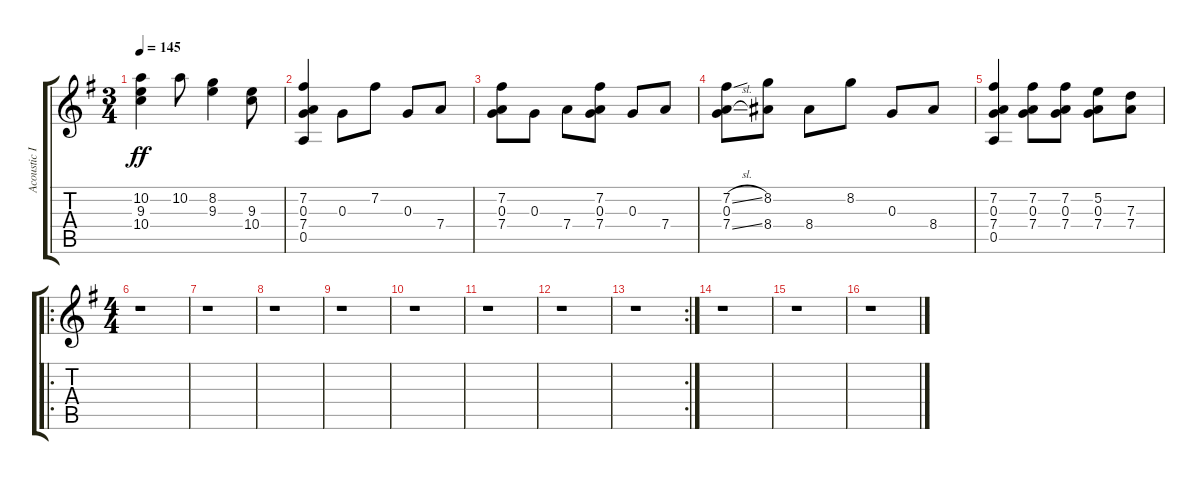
\track ("Acoustic I" "Acoustic I") {instrument acousticguitarsteel}
\staff {score tabs}
\tuning (E4 B3 G3 D3 A2 E2) {hide}
\ts (3 4)
\tempo 145
\clef g2
\ks g
(10.2 9.3 10.4).4{dy ff} 10.2.8 (8.2 9.3).4 (9.3 10.4).8 |
(7.2 0.3 7.4 0.5).4 0.3.8 7.2.8 0.3.8 7.4.8 |
(7.2 0.3 7.4).8 0.3.8 7.4.8 (7.2 0.3 7.4).8 0.3.8 7.4.8 |
(7.2{sl} 0.3 7.4{sl}).8 (8.2 8.4).8 8.4.8 8.2.8 0.3.8 8.4.8 |
(7.2 0.3 7.4 0.5).4 (7.2 0.3 7.4).8 (7.2 0.3 7.4).8 (5.2 0.3 7.4).8 (7.3 7.4).8 |
\ro
\ts (4 4)
r.1 |
r.1 |
r.1 |
r.1 |
r.1 |
r.1 |
r.1 |
\rc 2
r.1 |
r.1 |
r.1 |
r.1
